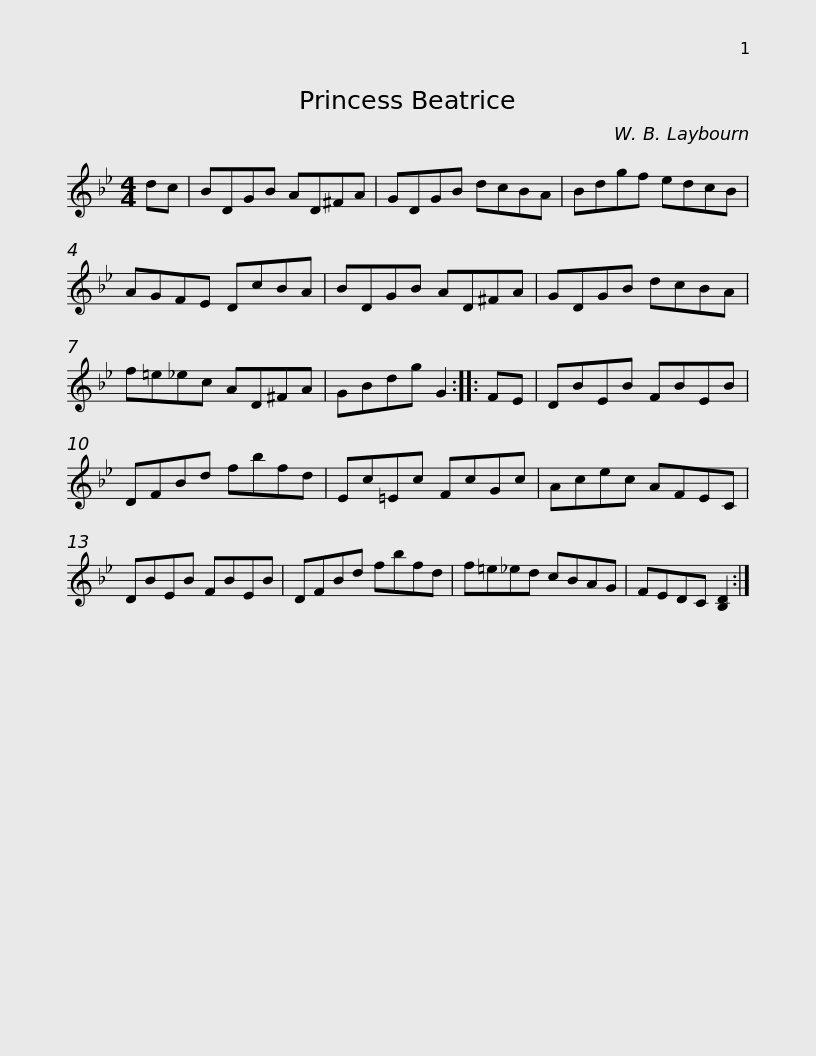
X:1
L:1/8
M:4/4
I:linebreak $
K:Gmin
V:1 treble
V:1
 dc | BDGB AD^FA | GDGB dcBA | Bdgf edcB | AGFE DcBA | %5
 BDGB AD^FA |$ GDGB dcBA | f=e_ec AD^FA | GBdg G2 :: FE | %10
 DBEB FBEB | DFBd fbfd |$ Ec=Ec FcGc | Acec AFEC | DBEB FBEB | %15
 DFBd fbfd | f=e_ed cBAG |$ FEDC [B,D]2 :| %18
